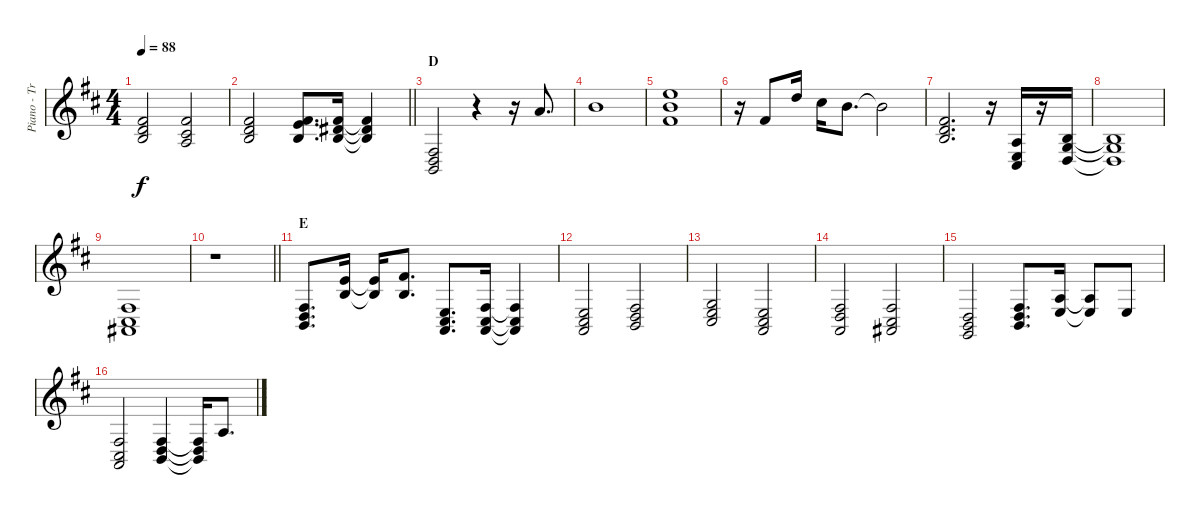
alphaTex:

\track ("Piano - Treble" "Piano - Tr") {instrument acousticgrandpiano}
\staff {score}
\tuning (E4 B3 G3 D3 A2 E2 B1) {hide}
\ts (4 4)
\tempo 88
\clef g2
\ks d
(2.1 3.2 4.3).2{dy f} (2.1 2.2 2.3).2 |
\barLineRight lightlight
(2.1 3.2 4.3).2 (2.1 5.2 4.3).8{d} (2.1 4.2 4.3).16 (2.1{t} 4.2{t} 4.3{t}).4 |
\section ("" "D")
(4.4 5.5 7.6).2 r.4 r.16 5.1.8{d} |
7.1.1 |
(12.1 12.2 11.3).1{bd 480} |
r.16 2.1.8 10.1.16 9.1.16 7.1.8{d} 7.1{t}.2 |
(2.1 3.2 4.3).2{d} r.16 (2.3 2.4 4.5).16 r.16 (0.2 0.3 0.4).16 |
(0.2{t} 0.3{t} 0.4{t}).1 |
(4.4 4.5 6.6).1 |
\barLineRight lightlight
r.1 |
\section ("" "E")
(4.4 5.5 7.6).8{d} (0.1 0.2).16 (0.1{t} 0.2{t}).16 (2.1 0.2).8{d} (2.4 4.5 5.6).8{d} (4.4 4.5 5.6).16 (4.4{t} 4.5{t} 5.6{t}).4 |
(2.4 4.5 5.6).2 (4.4 5.5 7.6).2 |
(0.3 2.4 4.5).2 (2.4 4.5 5.6).2 |
(4.4 5.5 5.6).2 (4.4 4.5 6.6).2 |
(0.4 2.5 3.6).2 (4.4 5.5 7.6).8{d} (2.3 2.4).16 (2.3{t} 2.4{t}).8 2.4.8 |
(4.4 4.5 5.6).2 (4.4 5.5 7.6).4 (4.4{t} 5.5{t} 7.6{t}).16 2.3.8{d}
